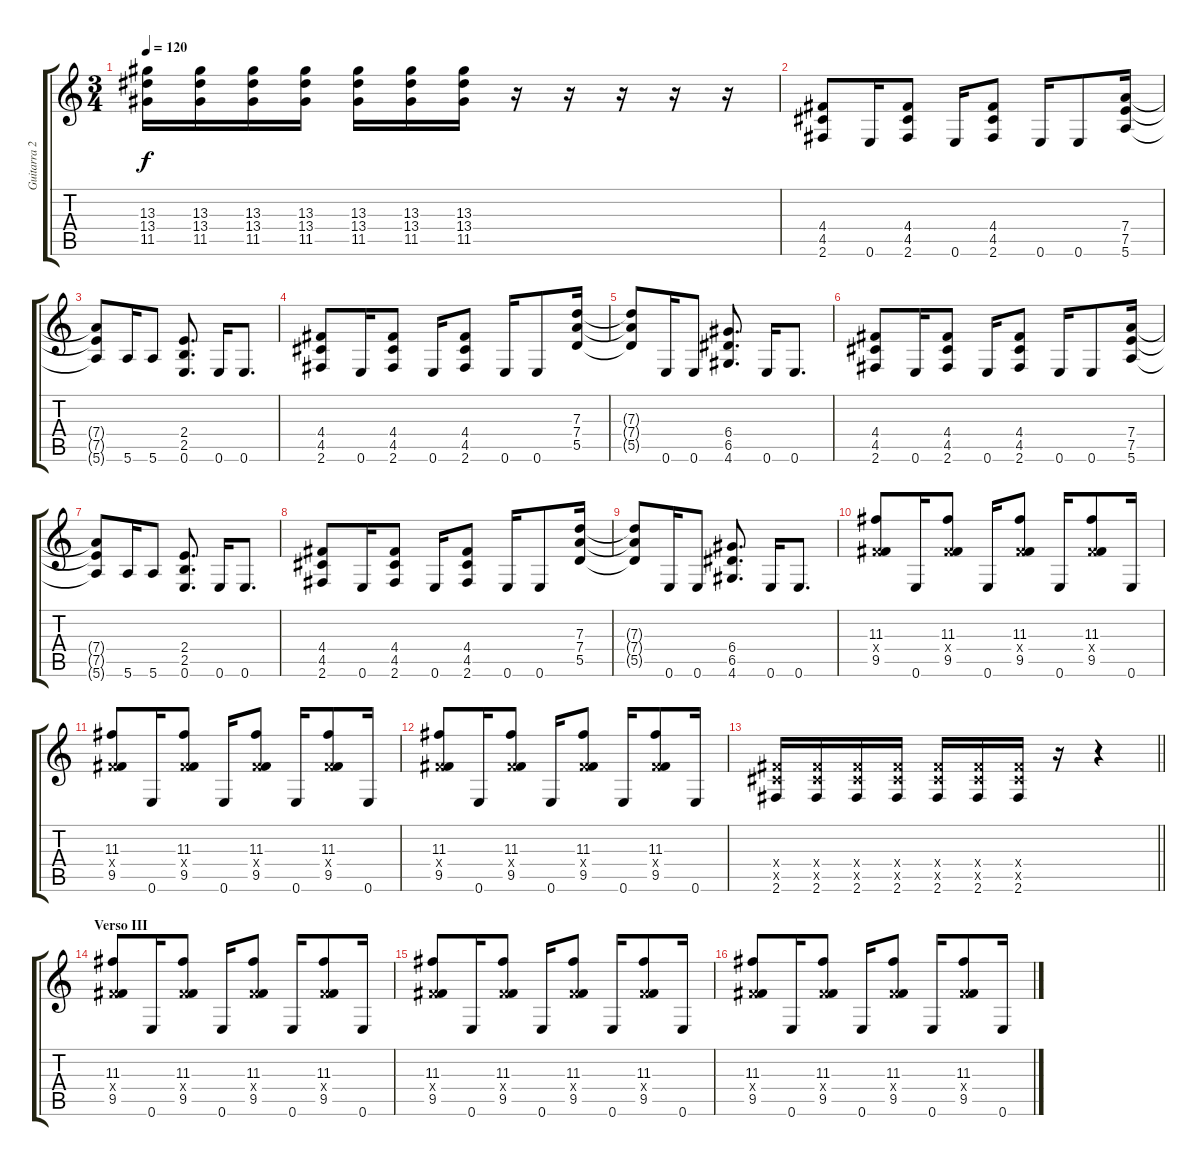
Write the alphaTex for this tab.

\track ("Guitarra 2 - Erik" "Guitarra 2") {instrument overdrivenguitar}
\staff {score tabs}
\tuning (E4 B3 G3 D3 A2 E2) {hide}
\ts (3 4)
\tempo 120
\clef g2
\ks c
(13.3 13.4 11.5).16{dy f} (13.3 13.4 11.5).16 (13.3 13.4 11.5).16 (13.3 13.4 11.5).16 (13.3 13.4 11.5).16 (13.3 13.4 11.5).16 (13.3 13.4 11.5).16 r.16 r.16 r.16 r.16 r.16 |
(4.4 4.5 2.6).8 0.6.16 (4.4 4.5 2.6).8 0.6.16 (4.4 4.5 2.6).8 0.6.16 0.6.8 (7.4 7.5 5.6).16 |
(7.4{t} 7.5{t} 5.6{t}).8 5.6.16 5.6.8 (2.4 2.5 0.6).8{d} 0.6.16 0.6.8{d} |
(4.4 4.5 2.6).8 0.6.16 (4.4 4.5 2.6).8 0.6.16 (4.4 4.5 2.6).8 0.6.16 0.6.8 (7.3 7.4 5.5).16 |
(7.3{t} 7.4{t} 5.5{t}).8 0.6.16 0.6.8 (6.4 6.5 4.6).8{d} 0.6.16 0.6.8{d} |
(4.4 4.5 2.6).8 0.6.16 (4.4 4.5 2.6).8 0.6.16 (4.4 4.5 2.6).8 0.6.16 0.6.8 (7.4 7.5 5.6).16 |
(7.4{t} 7.5{t} 5.6{t}).8 5.6.16 5.6.8 (2.4 2.5 0.6).8{d} 0.6.16 0.6.8{d} |
(4.4 4.5 2.6).8 0.6.16 (4.4 4.5 2.6).8 0.6.16 (4.4 4.5 2.6).8 0.6.16 0.6.8 (7.3 7.4 5.5).16 |
(7.3{t} 7.4{t} 5.5{t}).8 0.6.16 0.6.8 (6.4 6.5 4.6).8{d} 0.6.16 0.6.8{d} |
(11.3 4.4{x} 9.5).8 0.6.16 (11.3 4.4{x} 9.5).8 0.6.16 (11.3 4.4{x} 9.5).8 0.6.16 (11.3 4.4{x} 9.5).8 0.6.16 |
(11.3 4.4{x} 9.5).8 0.6.16 (11.3 4.4{x} 9.5).8 0.6.16 (11.3 4.4{x} 9.5).8 0.6.16 (11.3 4.4{x} 9.5).8 0.6.16 |
(11.3 4.4{x} 9.5).8 0.6.16 (11.3 4.4{x} 9.5).8 0.6.16 (11.3 4.4{x} 9.5).8 0.6.16 (11.3 4.4{x} 9.5).8 0.6.16 |
\barLineRight lightlight
(4.4{x} 4.5{x} 2.6).16 (4.4{x} 4.5{x} 2.6).16 (4.4{x} 4.5{x} 2.6).16 (4.4{x} 4.5{x} 2.6).16 (4.4{x} 4.5{x} 2.6).16 (4.4{x} 4.5{x} 2.6).16 (4.4{x} 4.5{x} 2.6).16 r.16 r.4 |
\section ("" "Verso III")
(11.3 4.4{x} 9.5).8 0.6.16 (11.3 4.4{x} 9.5).8 0.6.16 (11.3 4.4{x} 9.5).8 0.6.16 (11.3 4.4{x} 9.5).8 0.6.16 |
(11.3 4.4{x} 9.5).8 0.6.16 (11.3 4.4{x} 9.5).8 0.6.16 (11.3 4.4{x} 9.5).8 0.6.16 (11.3 4.4{x} 9.5).8 0.6.16 |
(11.3 4.4{x} 9.5).8 0.6.16 (11.3 4.4{x} 9.5).8 0.6.16 (11.3 4.4{x} 9.5).8 0.6.16 (11.3 4.4{x} 9.5).8 0.6.16
